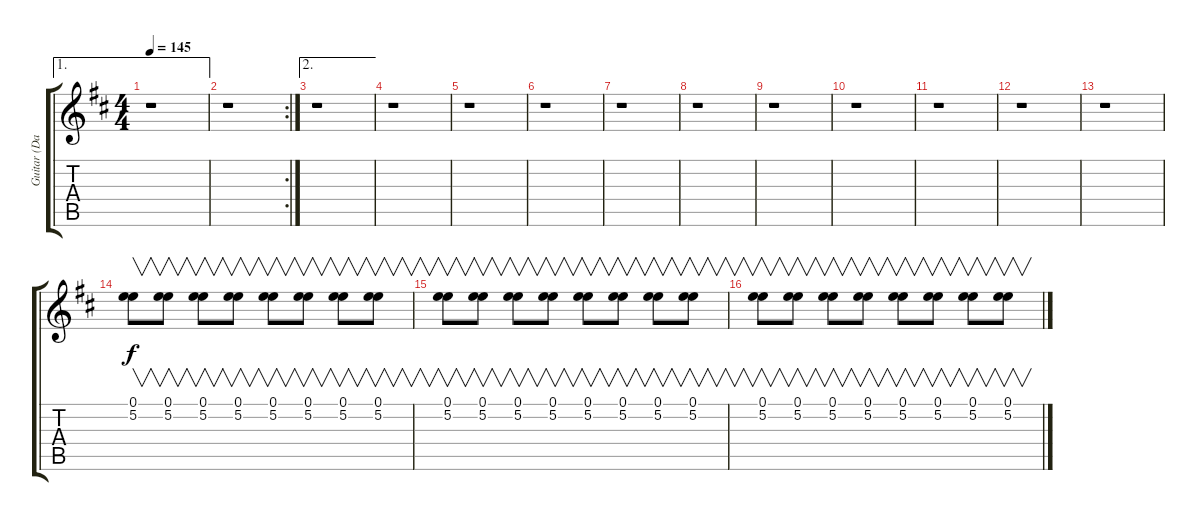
\track ("Guitar (Daniel Ash)" "Guitar (Da") {instrument electricguitarclean}
\staff {score tabs}
\tuning (E4 B3 G3 D3 A2 E2) {hide}
\ae 1
\ts (4 4)
\tempo 145
\clef g2
\ks d
r.1{dy f} |
\rc 2
r.1 |
\ae 2
r.1 |
r.1 |
r.1 |
r.1 |
r.1 |
r.1 |
r.1 |
r.1 |
r.1 |
r.1 |
r.1 |
(0.1 5.2).8{v volume 3} (0.1 5.2).8{v} (0.1 5.2).8{v} (0.1 5.2).8{v} (0.1 5.2).8{v} (0.1 5.2).8{v} (0.1 5.2).8{v} (0.1 5.2).8{v} |
(0.1 5.2).8{v} (0.1 5.2).8{v} (0.1 5.2).8{v} (0.1 5.2).8{v} (0.1 5.2).8{v} (0.1 5.2).8{v} (0.1 5.2).8{v} (0.1 5.2).8{v} |
(0.1 5.2).8{v} (0.1 5.2).8{v} (0.1 5.2).8{v} (0.1 5.2).8{v} (0.1 5.2).8{v} (0.1 5.2).8{v} (0.1 5.2).8{v} (0.1 5.2).8{v}
